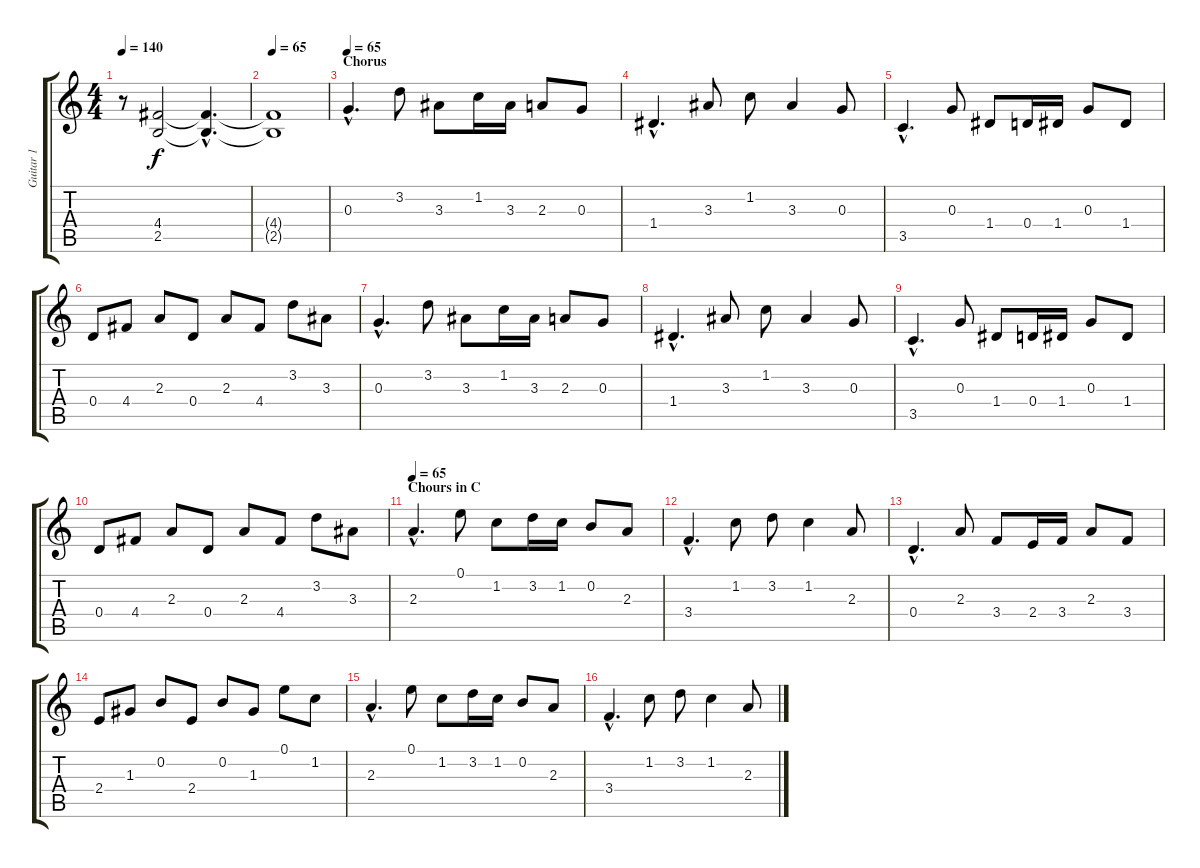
\track ("Guitar 1" "Guitar 1") {instrument distortionguitar}
\staff {score tabs}
\tuning (E4 B3 G3 D3 A2 E2) {hide}
\ts (4 4)
\tempo 140
\clef g2
\ks c
r.8{dy f} (4.4 2.5).2 (4.4{hac t} 2.5{hac t}).4{d} |
\tempo 65
(4.4{t} 2.5{t}).1 |
\section ("" "Chorus")
\tempo 65
0.3{hac}.4{d volume 13} 3.2.8 3.3.8 1.2.16 3.3.16 2.3.8 0.3.8 |
1.4{hac}.4{d} 3.3.8 1.2.8 3.3.4 0.3.8 |
3.5{hac}.4{d} 0.3.8 1.4.8 0.4.16 1.4.16 0.3.8 1.4.8 |
0.4.8 4.4.8 2.3.8 0.4.8 2.3.8 4.4.8 3.2.8 3.3.8 |
0.3{hac}.4{d} 3.2.8 3.3.8 1.2.16 3.3.16 2.3.8 0.3.8 |
1.4{hac}.4{d} 3.3.8 1.2.8 3.3.4 0.3.8 |
3.5{hac}.4{d} 0.3.8 1.4.8 0.4.16 1.4.16 0.3.8 1.4.8 |
0.4.8 4.4.8 2.3.8 0.4.8 2.3.8 4.4.8 3.2.8 3.3.8 |
\section ("" "Chours in C")
\tempo 65
2.3{hac}.4{d volume 13} 0.1.8 1.2.8 3.2.16 1.2.16 0.2.8 2.3.8 |
3.4{hac}.4{d} 1.2.8 3.2.8 1.2.4 2.3.8 |
0.4{hac}.4{d} 2.3.8 3.4.8 2.4.16 3.4.16 2.3.8 3.4.8 |
2.4.8 1.3.8 0.2.8 2.4.8 0.2.8 1.3.8 0.1.8 1.2.8 |
2.3{hac}.4{d volume 13} 0.1.8 1.2.8 3.2.16 1.2.16 0.2.8 2.3.8 |
3.4{hac}.4{d} 1.2.8 3.2.8 1.2.4 2.3.8
